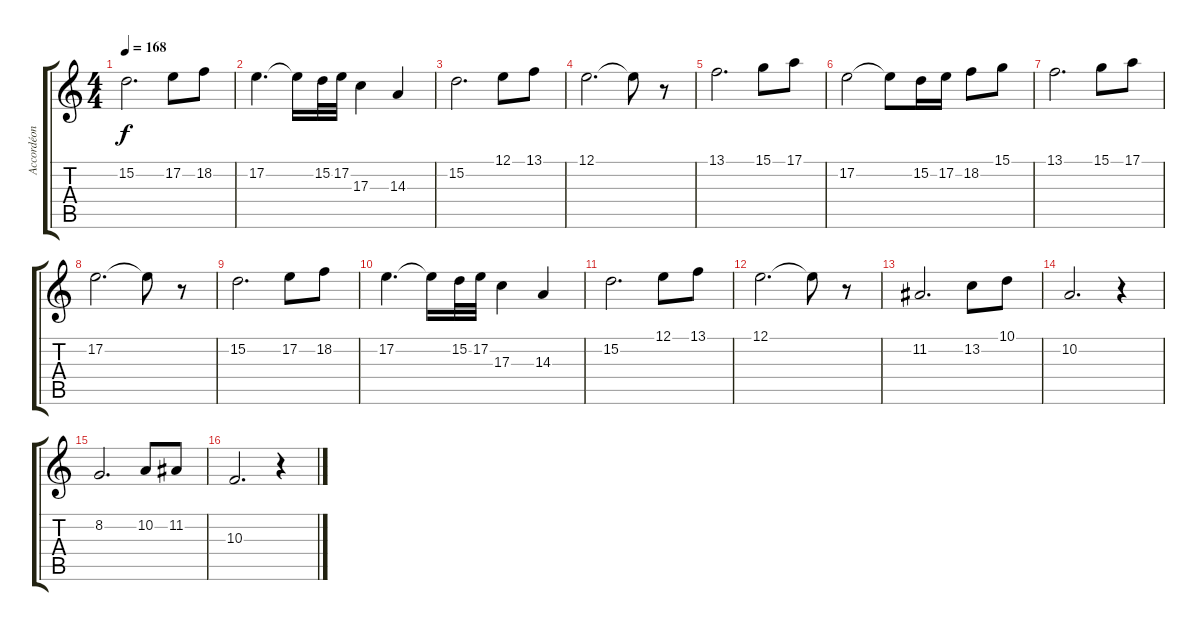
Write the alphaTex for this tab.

\track ("Accordéon Leader" "Accordéon ") {instrument accordion}
\staff {score tabs}
\tuning (E4 B3 G3 D3 A2 E2) {hide}
\ts (4 4)
\tempo 168
\clef g2
\ks c
15.2.2{d dy f} 17.2.8 18.2.8 |
17.2.4{d} 17.2{t}.16 15.2.32 17.2.32 17.3.4 14.3.4 |
15.2.2{d} 12.1.8 13.1.8 |
12.1.2{d} 12.1{t}.8 r.8 |
13.1.2{d} 15.1.8 17.1.8 |
17.2.2 17.2{t}.8 15.2.16 17.2.16 18.2.8 15.1.8 |
13.1.2{d} 15.1.8 17.1.8 |
17.2.2{d} 17.2{t}.8 r.8 |
15.2.2{d} 17.2.8 18.2.8 |
17.2.4{d} 17.2{t}.16 15.2.32 17.2.32 17.3.4 14.3.4 |
15.2.2{d} 12.1.8 13.1.8 |
12.1.2{d} 12.1{t}.8 r.8 |
11.2.2{d} 13.2.8 10.1.8 |
10.2.2{d} r.4 |
8.2.2{d} 10.2.8 11.2.8 |
10.3.2{d} r.4
